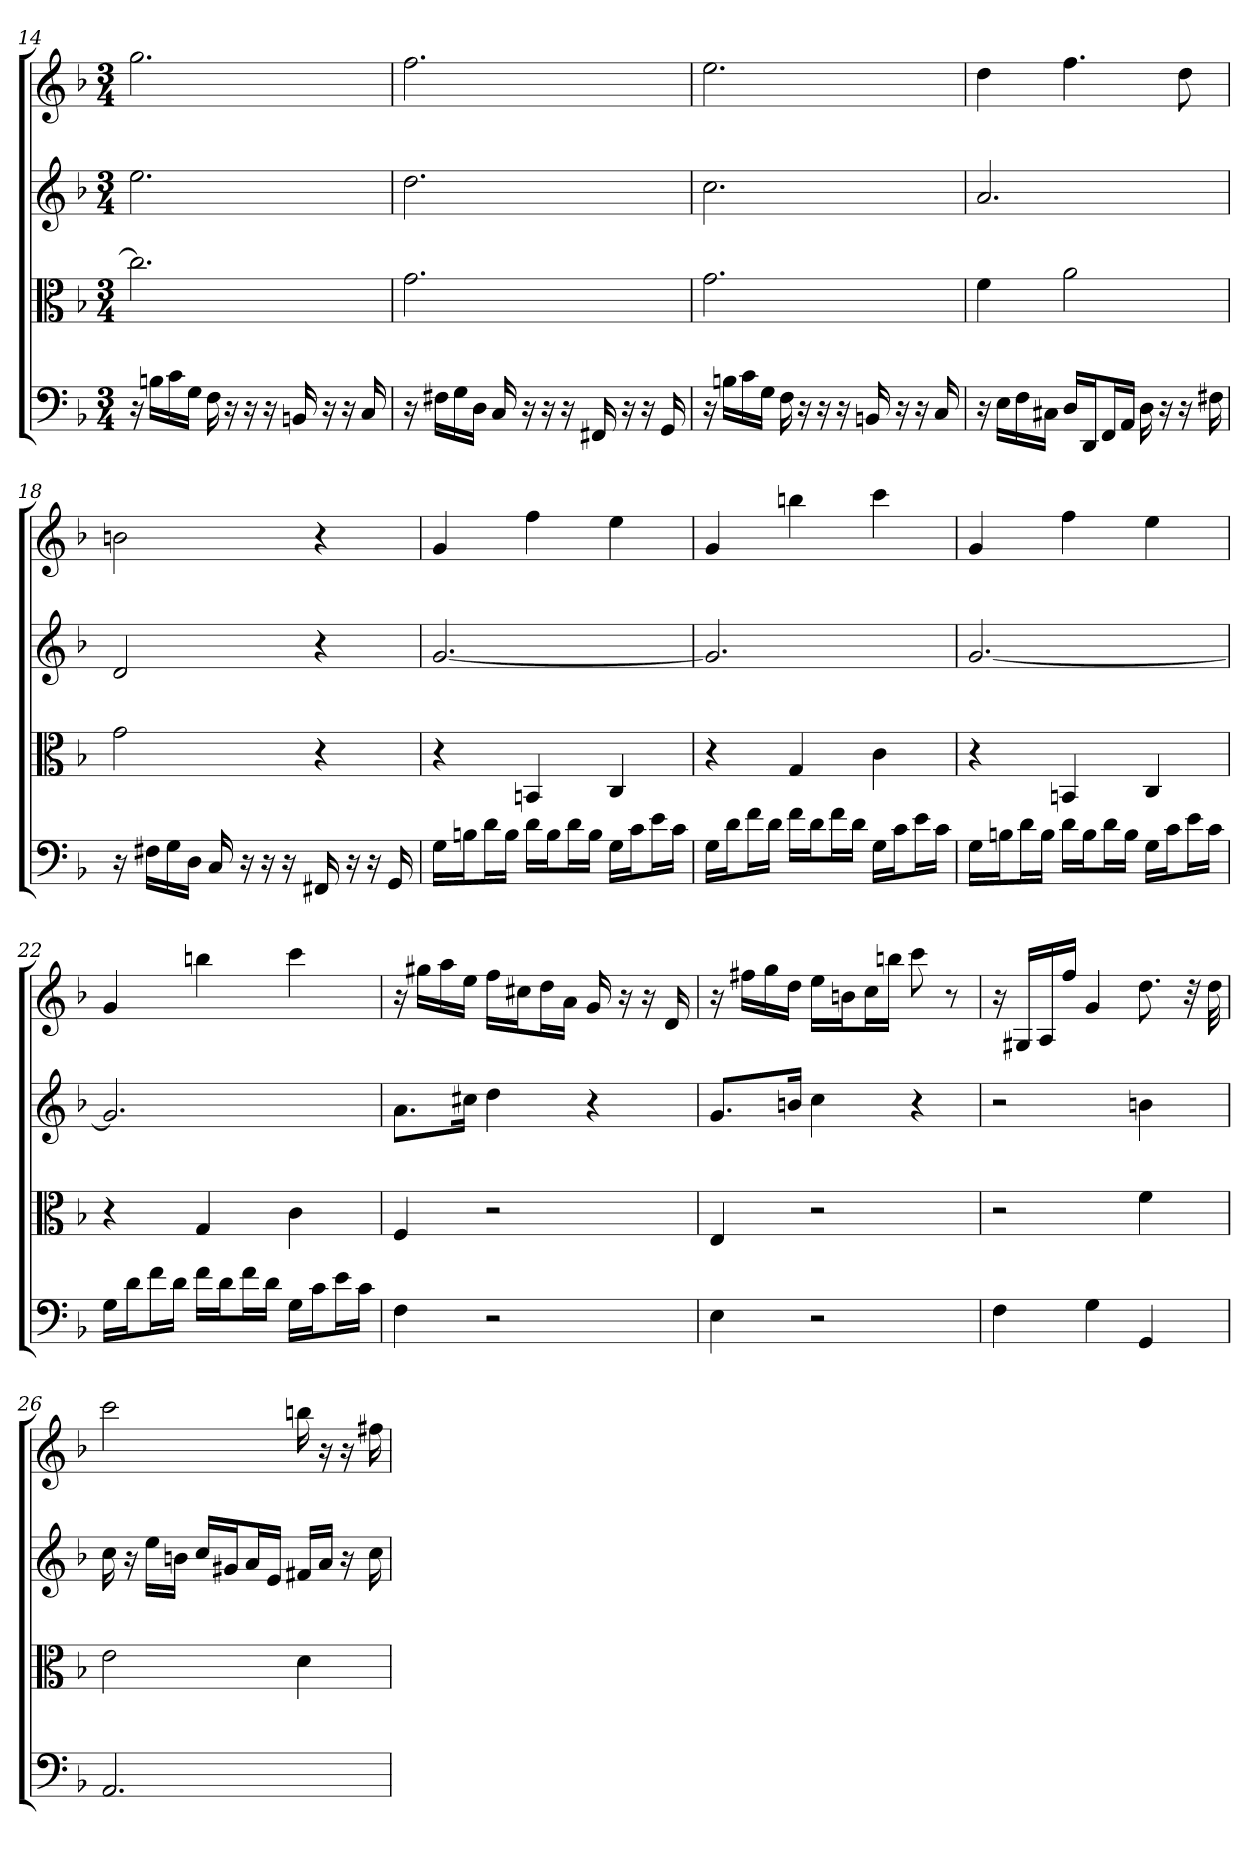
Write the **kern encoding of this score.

**kern	**kern	**kern	**kern
*part4	*part3	*part2	*part1
*staff4	*staff3	*staff2	*staff1
*clefF4	*clefC3	*clefG2	*clefG2
*k[b-]	*k[b-]	*k[b-]	*k[b-]
*F:	*F:	*F:	*F:
*M3/4	*M3/4	*M3/4	*M3/4
=14	=14	=14	=14
16r	2.cc]	2.ee	2.gg
16Bn\LL	.	.	.
16c\	.	.	.
16G\JJ	.	.	.
16F	.	.	.
16r	.	.	.
16r	.	.	.
16r	.	.	.
16BBn	.	.	.
16r	.	.	.
16r	.	.	.
16C	.	.	.
=15	=15	=15	=15
16r	2.g	2.dd	2.ff
16F#X\LL	.	.	.
16G\	.	.	.
16D\JJ	.	.	.
16C	.	.	.
16r	.	.	.
16r	.	.	.
16r	.	.	.
16FF#X	.	.	.
16r	.	.	.
16r	.	.	.
16GG	.	.	.
=16	=16	=16	=16
16r	2.g	2.cc	2.ee
16Bn\LL	.	.	.
16c\	.	.	.
16G\JJ	.	.	.
16F	.	.	.
16r	.	.	.
16r	.	.	.
16r	.	.	.
16BBn	.	.	.
16r	.	.	.
16r	.	.	.
16C	.	.	.
=17	=17	=17	=17
16r	4f	2.a	4dd
16E\LL	.	.	.
16F\	.	.	.
16C#X\JJ	.	.	.
16D/LL	2a	.	4.ff
16DD/J	.	.	.
16FF/L	.	.	.
16AA/JJ	.	.	.
16D	.	.	.
16r	.	.	.
16r	.	.	8dd
16F#X	.	.	.
=18	=18	=18	=18
16r	2g	2d	2bn
16F#X\LL	.	.	.
16G\	.	.	.
16D\JJ	.	.	.
16C	.	.	.
16r	.	.	.
16r	.	.	.
16r	.	.	.
16FF#X	4r	4r	4r
16r	.	.	.
16r	.	.	.
16GG	.	.	.
=19	=19	=19	=19
16G\LL	4r	[2.g	4g
16Bn\J	.	.	.
16d\L	.	.	.
16B\JJ	.	.	.
16d\LL	4BBn	.	4ff
16B\J	.	.	.
16d\L	.	.	.
16B\JJ	.	.	.
16G\LL	4C	.	4ee
16c\J	.	.	.
16e\L	.	.	.
16c\JJ	.	.	.
=20	=20	=20	=20
16G\LL	4r	2.g]	4g
16d\J	.	.	.
16f\L	.	.	.
16d\JJ	.	.	.
16f\LL	4G	.	4bbn
16d\J	.	.	.
16f\L	.	.	.
16d\JJ	.	.	.
16G\LL	4c	.	4ccc
16c\J	.	.	.
16e\L	.	.	.
16c\JJ	.	.	.
=21	=21	=21	=21
16G\LL	4r	[2.g	4g
16Bn\J	.	.	.
16d\L	.	.	.
16B\JJ	.	.	.
16d\LL	4BBn	.	4ff
16B\J	.	.	.
16d\L	.	.	.
16B\JJ	.	.	.
16G\LL	4C	.	4ee
16c\J	.	.	.
16e\L	.	.	.
16c\JJ	.	.	.
=22	=22	=22	=22
16G\LL	4r	2.g]	4g
16d\J	.	.	.
16f\L	.	.	.
16d\JJ	.	.	.
16f\LL	4G	.	4bbn
16d\J	.	.	.
16f\L	.	.	.
16d\JJ	.	.	.
16G\LL	4c	.	4ccc
16c\J	.	.	.
16e\L	.	.	.
16c\JJ	.	.	.
=23	=23	=23	=23
4F	4F	8.a\L	16r
.	.	.	16gg#X\LL
.	.	.	16aa\
.	.	16cc#X\Jk	16ee\JJ
2r	2r	4dd	16ff\LL
.	.	.	16cc#X\J
.	.	.	16dd\L
.	.	.	16a\JJ
.	.	4r	16g
.	.	.	16r
.	.	.	16r
.	.	.	16d
=24	=24	=24	=24
4E	4E	8.g/L	16r
.	.	.	16ff#X\LL
.	.	.	16gg\
.	.	16bn/Jk	16dd\JJ
2r	2r	4cc	16ee\LL
.	.	.	16bn\J
.	.	.	16cc\L
.	.	.	16bbn\JJ
.	.	4r	8ccc
.	.	.	8r
=25	=25	=25	=25
4F	2r	2r	16r
.	.	.	16G#X/LL
.	.	.	16A/
.	.	.	16ff/JJ
4G	.	.	4g
4GG	4f	4bn	8.dd
.	.	.	32r
.	.	.	32dd
=26	=26	=26	=26
2.AA	2e	16cc	2ccc
.	.	16r	.
.	.	16ee\LL	.
.	.	16bn\JJ	.
.	.	16cc/LL	.
.	.	16g#X/J	.
.	.	16a/L	.
.	.	16e/JJ	.
.	4d	16f#X/LL	16bbn
.	.	16a/JJ	16r
.	.	16r	16r
.	.	16cc	16ff#X
=	=	=	=
*-	*-	*-	*-
